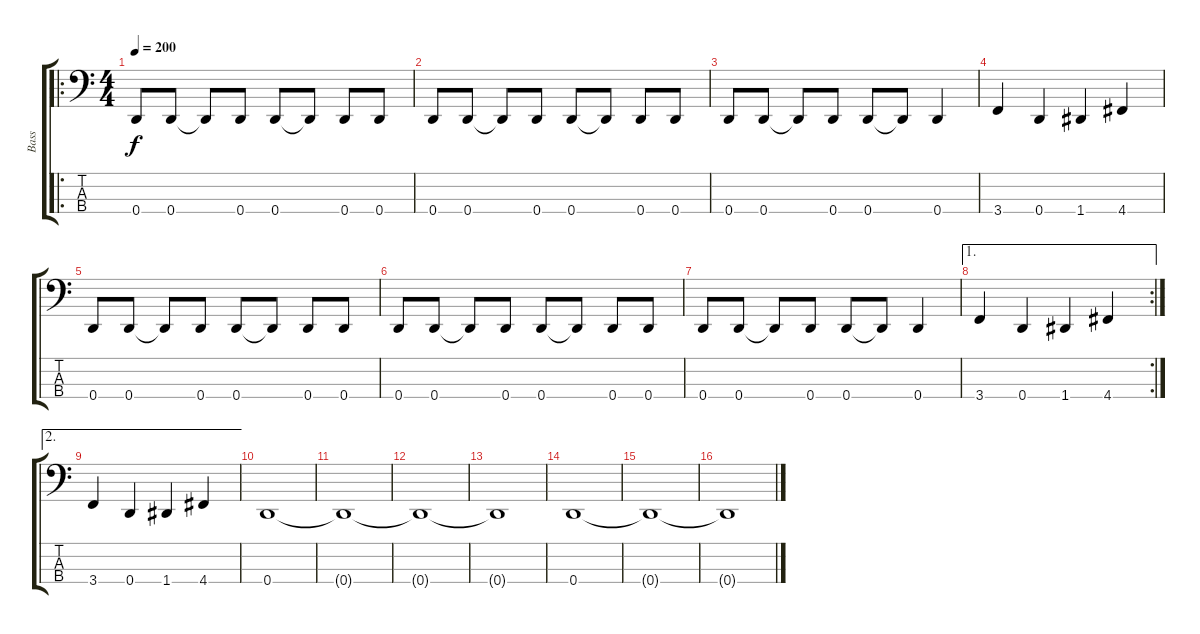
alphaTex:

\track ("Bass" "Bass") {instrument electricbasspick}
\staff {score tabs}
\tuning (G2 D2 A1 D1) {hide}
\ro
\ts (4 4)
\tempo 200
\clef f4
\ks c
0.4.8{dy f} 0.4.8 0.4{t}.8 0.4.8 0.4.8 0.4{t}.8 0.4.8 0.4.8 |
0.4.8 0.4.8 0.4{t}.8 0.4.8 0.4.8 0.4{t}.8 0.4.8 0.4.8 |
0.4.8 0.4.8 0.4{t}.8 0.4.8 0.4.8 0.4{t}.8 0.4.4 |
3.4.4 0.4.4 1.4.4 4.4.4 |
0.4.8 0.4.8 0.4{t}.8 0.4.8 0.4.8 0.4{t}.8 0.4.8 0.4.8 |
0.4.8 0.4.8 0.4{t}.8 0.4.8 0.4.8 0.4{t}.8 0.4.8 0.4.8 |
0.4.8 0.4.8 0.4{t}.8 0.4.8 0.4.8 0.4{t}.8 0.4.4 |
\ae 1
\rc 2
3.4.4 0.4.4 1.4.4 4.4.4 |
\ae 2
3.4.4 0.4.4 1.4.4 4.4.4 |
0.4.1 |
0.4{t}.1 |
0.4{t}.1 |
0.4{t}.1 |
0.4.1 |
0.4{t}.1 |
0.4{t}.1
